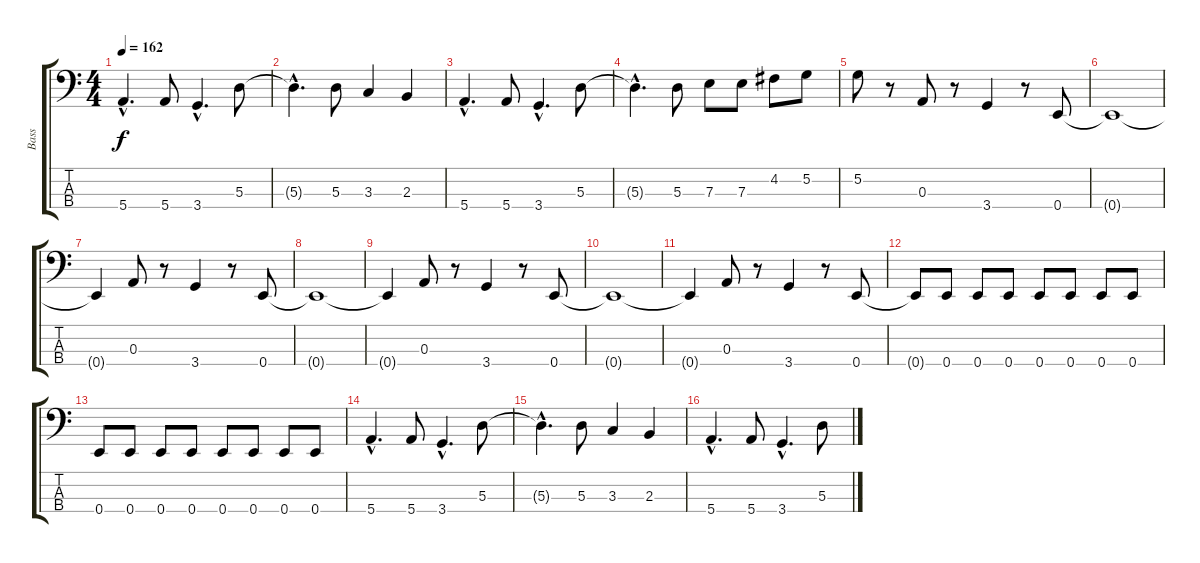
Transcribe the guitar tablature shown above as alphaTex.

\track ("Bass" "Bass") {instrument electricbassfinger}
\staff {score tabs}
\tuning (G2 D2 A1 E1) {hide}
\ts (4 4)
\tempo 162
\clef f4
\ks c
5.4{hac}.4{d dy f} 5.4.8 3.4{hac}.4{d} 5.3.8 |
5.3{hac t}.4{d} 5.3.8 3.3.4 2.3.4 |
5.4{hac}.4{d} 5.4.8 3.4{hac}.4{d} 5.3.8 |
5.3{hac t}.4{d} 5.3.8 7.3.8 7.3.8 4.2.8 5.2.8 |
5.2.8 r.8 0.3.8 r.8 3.4.4 r.8 0.4.8 |
0.4{t}.1 |
0.4{t}.4 0.3.8 r.8 3.4.4 r.8 0.4.8 |
0.4{t}.1 |
0.4{t}.4 0.3.8 r.8 3.4.4 r.8 0.4.8 |
0.4{t}.1 |
0.4{t}.4 0.3.8 r.8 3.4.4 r.8 0.4.8 |
0.4{t}.8 0.4.8 0.4.8 0.4.8 0.4.8 0.4.8 0.4.8 0.4.8 |
0.4.8 0.4.8 0.4.8 0.4.8 0.4.8 0.4.8 0.4.8 0.4.8 |
5.4{hac}.4{d} 5.4.8 3.4{hac}.4{d} 5.3.8 |
5.3{hac t}.4{d} 5.3.8 3.3.4 2.3.4 |
5.4{hac}.4{d} 5.4.8 3.4{hac}.4{d} 5.3.8
